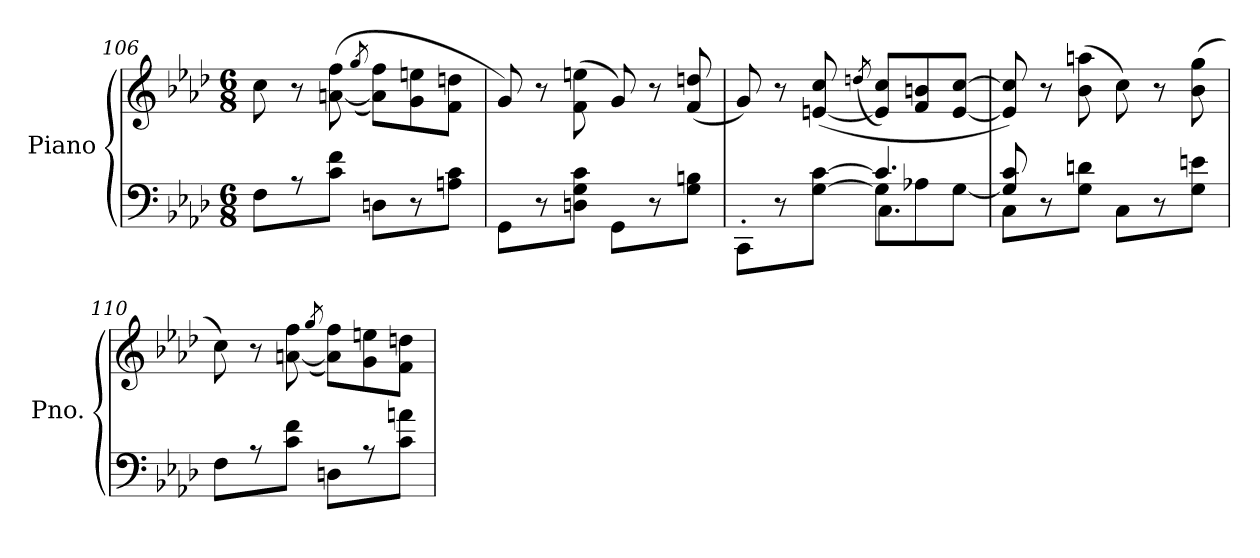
**kern	**kern
*part1	*part1
*staff2	*staff1
*I"Piano	*
*I'Pno.	*
*clefF4	*clefG2
*k[b-e-a-d-]	*k[b-e-a-d-]
*M6/8	*M6/8
=106	=106
8F\L	8cc\
8r	8r
8c\ 8f\J	([8an\ 8ff\
.	(>8qgg/
8Dn\L	8a\] 8ff\L)
8r	8g\ 8een\
8An\ 8c\J	8f\ 8ddn\J
=107	=107
8GG\L	8g/)
8r	8r
8Dn\ 8G\ 8c\J	(8f\ 8een\
8GG\L	8g/)
8r	8r
8G\ 8Bn\J	(8f/ 8ddn/
!!LO:LB:g=z
=108	=108
*^	*
*	*^	*
8CC'\L	4.ryy	4.ryy	8g/)
8r	.	.	8r
[8G\ [8c\J	.	.	(>[8en/ 8cc/
.	.	.	(>8qddn/
4.c/]	8G\L]	4.C\	8e/] 8cc/L)
.	8A-X\	.	8f/ 8bn/
.	[8G\J	.	[8e/ [8cc/J
*	*v	*v	*
=109	=109	=109
8C\L	8G/] 8c/	8e/] 8cc/])
8r	2ryy	8r
8G\ 8dn\J	.	(8b-\ 8aan\
8C\L	.	8cc\)
8r	.	8r
8G\ 8en\J	8ryy	(8b-\ 8gg\
*v	*v	*
=110	=110
8F\L	8cc\)
8r	8r
8c\ 8f\J	[8an\ 8ff\
.	(>8qgg/
8Dn\L	8a\] 8ff\L)
8r	8g\ 8een\
8c\ 8an\J	8f\ 8ddn\J
=	=
*-	*-
